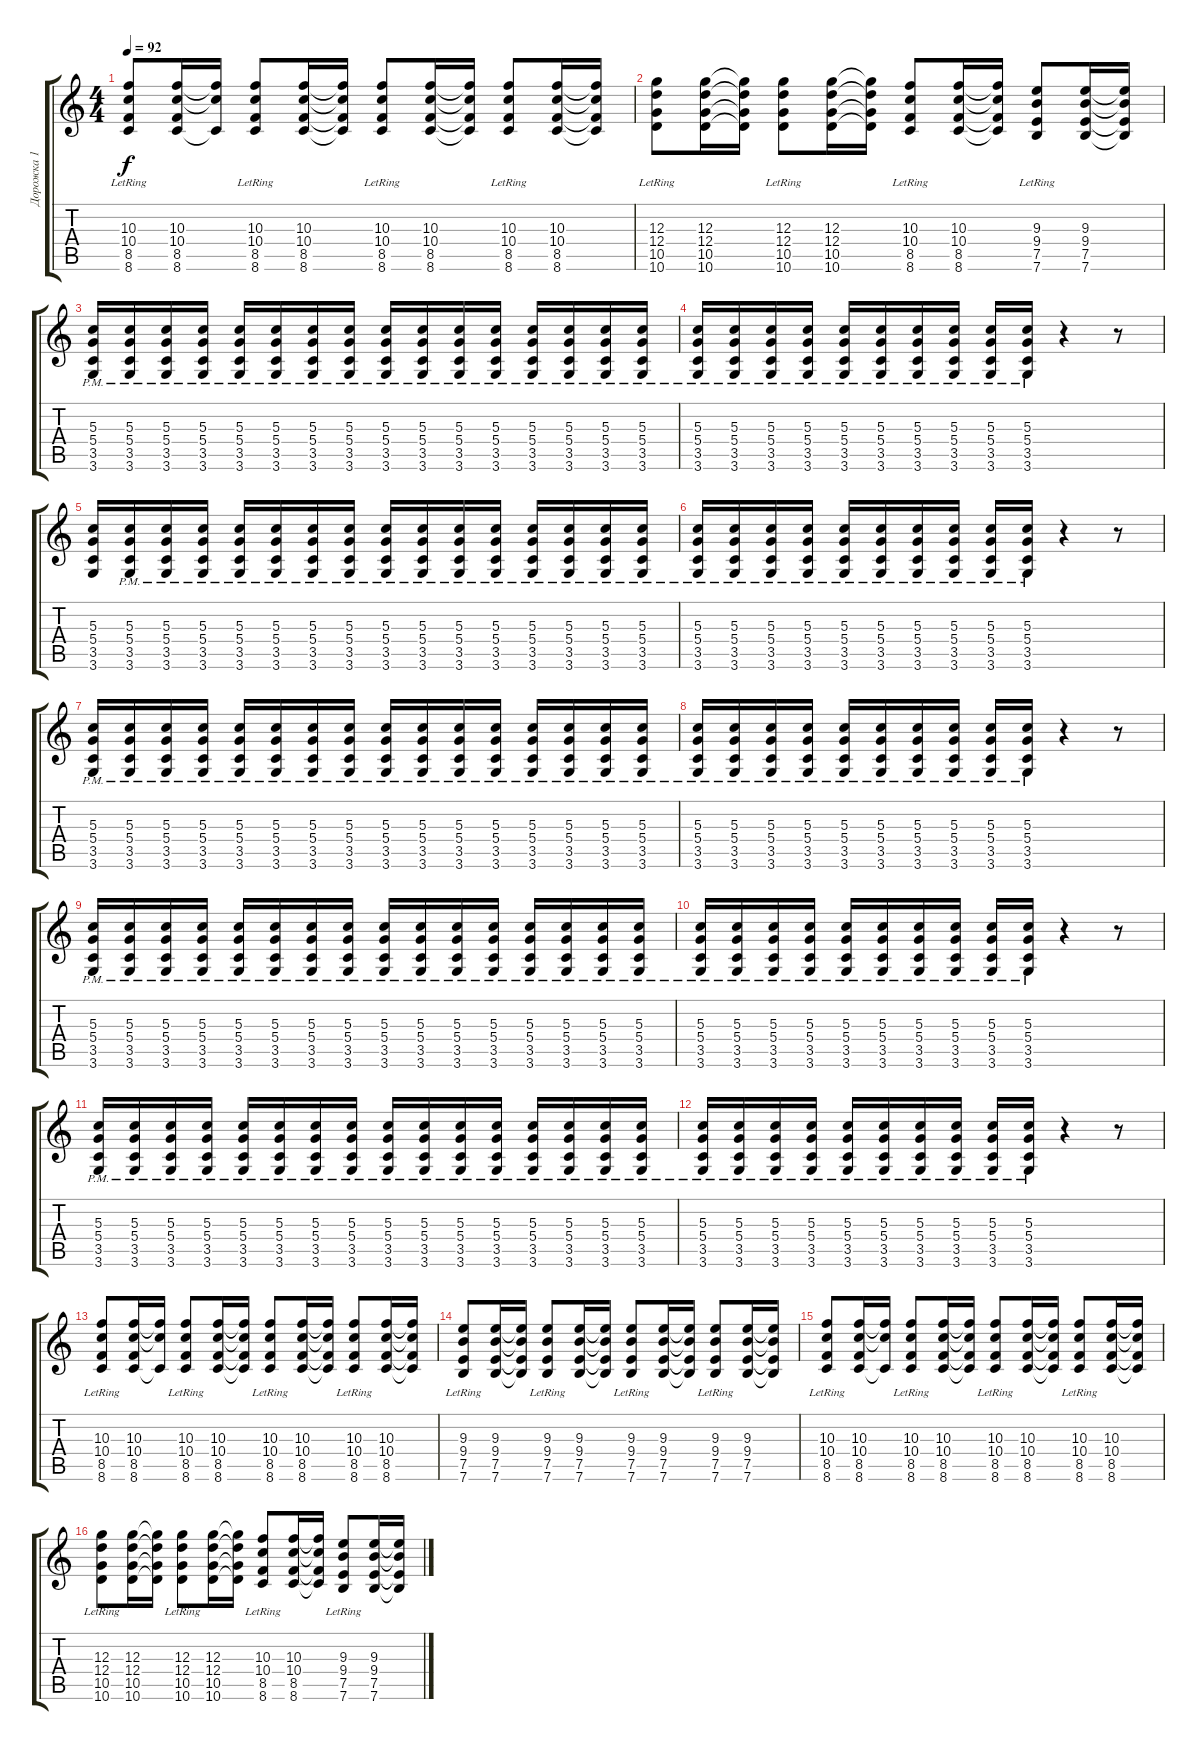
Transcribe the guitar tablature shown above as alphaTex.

\track ("Дорожка 1" "Дорожка 1") {instrument distortionguitar}
\staff {score tabs}
\tuning (E4 B3 G3 D3 A2 E2) {hide}
\ts (4 4)
\tempo 92
\clef g2
\ks c
(10.3{lr} 10.4{lr} 8.5{lr} 8.6{lr}).8{dy f} (10.3 10.4 8.5 8.6).16 (10.3{t} 10.4{t} 8.6{t}).16 (10.3{lr} 10.4{lr} 8.5{lr} 8.6{lr}).8 (10.3 10.4 8.5 8.6).16 (10.3{t} 10.4{t} 8.5{t} 8.6{t}).16 (10.3{lr} 10.4{lr} 8.5{lr} 8.6{lr}).8 (10.3 10.4 8.5 8.6).16 (10.3{t} 10.4{t} 8.5{t} 8.6{t}).16 (10.3{lr} 10.4{lr} 8.5{lr} 8.6{lr}).8 (10.3 10.4 8.5 8.6).16 (10.3{t} 10.4{t} 8.5{t} 8.6{t}).16 |
(12.3{lr} 12.4{lr} 10.5{lr} 10.6{lr}).8 (12.3 12.4 10.5 10.6).16 (12.3{t} 12.4{t} 10.5{t} 10.6{t}).16 (12.3{lr} 12.4{lr} 10.5{lr} 10.6{lr}).8 (12.3 12.4 10.5 10.6).16 (12.3{t} 12.4{t} 10.5{t} 10.6{t}).16 (10.3{lr} 10.4{lr} 8.5{lr} 8.6{lr}).8 (10.3 10.4 8.5 8.6).16 (10.3{t} 10.4{t} 8.5{t} 8.6{t}).16 (9.3{lr} 9.4{lr} 7.5{lr} 7.6{lr}).8 (9.3 9.4 7.5 7.6).16 (9.3{t} 9.4{t} 7.5{t} 7.6{t}).16 |
(5.3{pm} 5.4{pm} 3.5{pm} 3.6{pm}).16 (5.3{pm} 5.4{pm} 3.5{pm} 3.6{pm}).16 (5.3{pm} 5.4{pm} 3.5{pm} 3.6{pm}).16 (5.3{pm} 5.4{pm} 3.5{pm} 3.6{pm}).16 (5.3{pm} 5.4{pm} 3.5{pm} 3.6{pm}).16 (5.3{pm} 5.4{pm} 3.5{pm} 3.6{pm}).16 (5.3{pm} 5.4{pm} 3.5{pm} 3.6{pm}).16 (5.3{pm} 5.4{pm} 3.5{pm} 3.6{pm}).16 (5.3{pm} 5.4{pm} 3.5{pm} 3.6{pm}).16 (5.3{pm} 5.4{pm} 3.5{pm} 3.6{pm}).16 (5.3{pm} 5.4{pm} 3.5{pm} 3.6{pm}).16 (5.3{pm} 5.4{pm} 3.5{pm} 3.6{pm}).16 (5.3{pm} 5.4{pm} 3.5{pm} 3.6{pm}).16 (5.3{pm} 5.4{pm} 3.5{pm} 3.6{pm}).16 (5.3{pm} 5.4{pm} 3.5{pm} 3.6{pm}).16 (5.3{pm} 5.4{pm} 3.5{pm} 3.6{pm}).16 |
(5.3{pm} 5.4{pm} 3.5{pm} 3.6{pm}).16 (5.3{pm} 5.4{pm} 3.5{pm} 3.6{pm}).16 (5.3{pm} 5.4{pm} 3.5{pm} 3.6{pm}).16 (5.3{pm} 5.4{pm} 3.5{pm} 3.6{pm}).16 (5.3{pm} 5.4{pm} 3.5{pm} 3.6{pm}).16 (5.3{pm} 5.4{pm} 3.5{pm} 3.6{pm}).16 (5.3{pm} 5.4{pm} 3.5{pm} 3.6{pm}).16 (5.3{pm} 5.4{pm} 3.5{pm} 3.6{pm}).16 (5.3{pm} 5.4{pm} 3.5{pm} 3.6{pm}).16 (5.3{pm} 5.4{pm} 3.5{pm} 3.6{pm}).16 r.4 r.8 |
(5.3 5.4 3.5 3.6).16 (5.3{pm} 5.4{pm} 3.5{pm} 3.6{pm}).16 (5.3{pm} 5.4{pm} 3.5{pm} 3.6{pm}).16 (5.3{pm} 5.4{pm} 3.5{pm} 3.6{pm}).16 (5.3{pm} 5.4{pm} 3.5{pm} 3.6{pm}).16 (5.3{pm} 5.4{pm} 3.5{pm} 3.6{pm}).16 (5.3{pm} 5.4{pm} 3.5{pm} 3.6{pm}).16 (5.3{pm} 5.4{pm} 3.5{pm} 3.6{pm}).16 (5.3{pm} 5.4{pm} 3.5{pm} 3.6{pm}).16 (5.3{pm} 5.4{pm} 3.5{pm} 3.6{pm}).16 (5.3{pm} 5.4{pm} 3.5{pm} 3.6{pm}).16 (5.3{pm} 5.4{pm} 3.5{pm} 3.6{pm}).16 (5.3{pm} 5.4{pm} 3.5{pm} 3.6{pm}).16 (5.3{pm} 5.4{pm} 3.5{pm} 3.6{pm}).16 (5.3{pm} 5.4{pm} 3.5{pm} 3.6{pm}).16 (5.3{pm} 5.4{pm} 3.5{pm} 3.6{pm}).16 |
(5.3{pm} 5.4{pm} 3.5{pm} 3.6{pm}).16 (5.3{pm} 5.4{pm} 3.5{pm} 3.6{pm}).16 (5.3{pm} 5.4{pm} 3.5{pm} 3.6{pm}).16 (5.3{pm} 5.4{pm} 3.5{pm} 3.6{pm}).16 (5.3{pm} 5.4{pm} 3.5{pm} 3.6{pm}).16 (5.3{pm} 5.4{pm} 3.5{pm} 3.6{pm}).16 (5.3{pm} 5.4{pm} 3.5{pm} 3.6{pm}).16 (5.3{pm} 5.4{pm} 3.5{pm} 3.6{pm}).16 (5.3{pm} 5.4{pm} 3.5{pm} 3.6{pm}).16 (5.3{pm} 5.4{pm} 3.5{pm} 3.6{pm}).16 r.4 r.8 |
(5.3{pm} 5.4{pm} 3.5{pm} 3.6{pm}).16 (5.3{pm} 5.4{pm} 3.5{pm} 3.6{pm}).16 (5.3{pm} 5.4{pm} 3.5{pm} 3.6{pm}).16 (5.3{pm} 5.4{pm} 3.5{pm} 3.6{pm}).16 (5.3{pm} 5.4{pm} 3.5{pm} 3.6{pm}).16 (5.3{pm} 5.4{pm} 3.5{pm} 3.6{pm}).16 (5.3{pm} 5.4{pm} 3.5{pm} 3.6{pm}).16 (5.3{pm} 5.4{pm} 3.5{pm} 3.6{pm}).16 (5.3{pm} 5.4{pm} 3.5{pm} 3.6{pm}).16 (5.3{pm} 5.4{pm} 3.5{pm} 3.6{pm}).16 (5.3{pm} 5.4{pm} 3.5{pm} 3.6{pm}).16 (5.3{pm} 5.4{pm} 3.5{pm} 3.6{pm}).16 (5.3{pm} 5.4{pm} 3.5{pm} 3.6{pm}).16 (5.3{pm} 5.4{pm} 3.5{pm} 3.6{pm}).16 (5.3{pm} 5.4{pm} 3.5{pm} 3.6{pm}).16 (5.3{pm} 5.4{pm} 3.5{pm} 3.6{pm}).16 |
(5.3{pm} 5.4{pm} 3.5{pm} 3.6{pm}).16 (5.3{pm} 5.4{pm} 3.5{pm} 3.6{pm}).16 (5.3{pm} 5.4{pm} 3.5{pm} 3.6{pm}).16 (5.3{pm} 5.4{pm} 3.5{pm} 3.6{pm}).16 (5.3{pm} 5.4{pm} 3.5{pm} 3.6{pm}).16 (5.3{pm} 5.4{pm} 3.5{pm} 3.6{pm}).16 (5.3{pm} 5.4{pm} 3.5{pm} 3.6{pm}).16 (5.3{pm} 5.4{pm} 3.5{pm} 3.6{pm}).16 (5.3{pm} 5.4{pm} 3.5{pm} 3.6{pm}).16 (5.3{pm} 5.4{pm} 3.5{pm} 3.6{pm}).16 r.4 r.8 |
(5.3{pm} 5.4{pm} 3.5{pm} 3.6{pm}).16 (5.3{pm} 5.4{pm} 3.5{pm} 3.6{pm}).16 (5.3{pm} 5.4{pm} 3.5{pm} 3.6{pm}).16 (5.3{pm} 5.4{pm} 3.5{pm} 3.6{pm}).16 (5.3{pm} 5.4{pm} 3.5{pm} 3.6{pm}).16 (5.3{pm} 5.4{pm} 3.5{pm} 3.6{pm}).16 (5.3{pm} 5.4{pm} 3.5{pm} 3.6{pm}).16 (5.3{pm} 5.4{pm} 3.5{pm} 3.6{pm}).16 (5.3{pm} 5.4{pm} 3.5{pm} 3.6{pm}).16 (5.3{pm} 5.4{pm} 3.5{pm} 3.6{pm}).16 (5.3{pm} 5.4{pm} 3.5{pm} 3.6{pm}).16 (5.3{pm} 5.4{pm} 3.5{pm} 3.6{pm}).16 (5.3{pm} 5.4{pm} 3.5{pm} 3.6{pm}).16 (5.3{pm} 5.4{pm} 3.5{pm} 3.6{pm}).16 (5.3{pm} 5.4{pm} 3.5{pm} 3.6{pm}).16 (5.3{pm} 5.4{pm} 3.5{pm} 3.6{pm}).16 |
(5.3{pm} 5.4{pm} 3.5{pm} 3.6{pm}).16 (5.3{pm} 5.4{pm} 3.5{pm} 3.6{pm}).16 (5.3{pm} 5.4{pm} 3.5{pm} 3.6{pm}).16 (5.3{pm} 5.4{pm} 3.5{pm} 3.6{pm}).16 (5.3{pm} 5.4{pm} 3.5{pm} 3.6{pm}).16 (5.3{pm} 5.4{pm} 3.5{pm} 3.6{pm}).16 (5.3{pm} 5.4{pm} 3.5{pm} 3.6{pm}).16 (5.3{pm} 5.4{pm} 3.5{pm} 3.6{pm}).16 (5.3{pm} 5.4{pm} 3.5{pm} 3.6{pm}).16 (5.3{pm} 5.4{pm} 3.5{pm} 3.6{pm}).16 r.4 r.8 |
(5.3{pm} 5.4{pm} 3.5{pm} 3.6{pm}).16 (5.3{pm} 5.4{pm} 3.5{pm} 3.6{pm}).16 (5.3{pm} 5.4{pm} 3.5{pm} 3.6{pm}).16 (5.3{pm} 5.4{pm} 3.5{pm} 3.6{pm}).16 (5.3{pm} 5.4{pm} 3.5{pm} 3.6{pm}).16 (5.3{pm} 5.4{pm} 3.5{pm} 3.6{pm}).16 (5.3{pm} 5.4{pm} 3.5{pm} 3.6{pm}).16 (5.3{pm} 5.4{pm} 3.5{pm} 3.6{pm}).16 (5.3{pm} 5.4{pm} 3.5{pm} 3.6{pm}).16 (5.3{pm} 5.4{pm} 3.5{pm} 3.6{pm}).16 (5.3{pm} 5.4{pm} 3.5{pm} 3.6{pm}).16 (5.3{pm} 5.4{pm} 3.5{pm} 3.6{pm}).16 (5.3{pm} 5.4{pm} 3.5{pm} 3.6{pm}).16 (5.3{pm} 5.4{pm} 3.5{pm} 3.6{pm}).16 (5.3{pm} 5.4{pm} 3.5{pm} 3.6{pm}).16 (5.3{pm} 5.4{pm} 3.5{pm} 3.6{pm}).16 |
(5.3{pm} 5.4{pm} 3.5{pm} 3.6{pm}).16 (5.3{pm} 5.4{pm} 3.5{pm} 3.6{pm}).16 (5.3{pm} 5.4{pm} 3.5{pm} 3.6{pm}).16 (5.3{pm} 5.4{pm} 3.5{pm} 3.6{pm}).16 (5.3{pm} 5.4{pm} 3.5{pm} 3.6{pm}).16 (5.3{pm} 5.4{pm} 3.5{pm} 3.6{pm}).16 (5.3{pm} 5.4{pm} 3.5{pm} 3.6{pm}).16 (5.3{pm} 5.4{pm} 3.5{pm} 3.6{pm}).16 (5.3{pm} 5.4{pm} 3.5{pm} 3.6{pm}).16 (5.3{pm} 5.4{pm} 3.5{pm} 3.6{pm}).16 r.4 r.8 |
(10.3{lr} 10.4{lr} 8.5{lr} 8.6{lr}).8 (10.3 10.4 8.5 8.6).16 (10.3{t} 10.4{t} 8.6{t}).16 (10.3{lr} 10.4{lr} 8.5{lr} 8.6{lr}).8 (10.3 10.4 8.5 8.6).16 (10.3{t} 10.4{t} 8.5{t} 8.6{t}).16 (10.3{lr} 10.4{lr} 8.5{lr} 8.6{lr}).8 (10.3 10.4 8.5 8.6).16 (10.3{t} 10.4{t} 8.5{t} 8.6{t}).16 (10.3{lr} 10.4{lr} 8.5{lr} 8.6{lr}).8 (10.3 10.4 8.5 8.6).16 (10.3{t} 10.4{t} 8.5{t} 8.6{t}).16 |
(9.3{lr} 9.4{lr} 7.5{lr} 7.6{lr}).8 (9.3 9.4 7.5 7.6).16 (9.3{t} 9.4{t} 7.5{t} 7.6{t}).16 (9.3{lr} 9.4{lr} 7.5{lr} 7.6{lr}).8 (9.3 9.4 7.5 7.6).16 (9.3{t} 9.4{t} 7.5{t} 7.6{t}).16 (9.3{lr} 9.4{lr} 7.5{lr} 7.6{lr}).8 (9.3 9.4 7.5 7.6).16 (9.3{t} 9.4{t} 7.5{t} 7.6{t}).16 (9.3{lr} 9.4{lr} 7.5{lr} 7.6{lr}).8 (9.3 9.4 7.5 7.6).16 (9.3{t} 9.4{t} 7.5{t} 7.6{t}).16 |
(10.3{lr} 10.4{lr} 8.5{lr} 8.6{lr}).8 (10.3 10.4 8.5 8.6).16 (10.3{t} 10.4{t} 8.6{t}).16 (10.3{lr} 10.4{lr} 8.5{lr} 8.6{lr}).8 (10.3 10.4 8.5 8.6).16 (10.3{t} 10.4{t} 8.5{t} 8.6{t}).16 (10.3{lr} 10.4{lr} 8.5{lr} 8.6{lr}).8 (10.3 10.4 8.5 8.6).16 (10.3{t} 10.4{t} 8.5{t} 8.6{t}).16 (10.3{lr} 10.4{lr} 8.5{lr} 8.6{lr}).8 (10.3 10.4 8.5 8.6).16 (10.3{t} 10.4{t} 8.5{t} 8.6{t}).16 |
(12.3{lr} 12.4{lr} 10.5{lr} 10.6{lr}).8 (12.3 12.4 10.5 10.6).16 (12.3{t} 12.4{t} 10.5{t} 10.6{t}).16 (12.3{lr} 12.4{lr} 10.5{lr} 10.6{lr}).8 (12.3 12.4 10.5 10.6).16 (12.3{t} 12.4{t} 10.5{t} 10.6{t}).16 (10.3{lr} 10.4{lr} 8.5{lr} 8.6{lr}).8 (10.3 10.4 8.5 8.6).16 (10.3{t} 10.4{t} 8.5{t} 8.6{t}).16 (9.3{lr} 9.4{lr} 7.5{lr} 7.6{lr}).8 (9.3 9.4 7.5 7.6).16 (9.3{t} 9.4{t} 7.5{t} 7.6{t}).16
